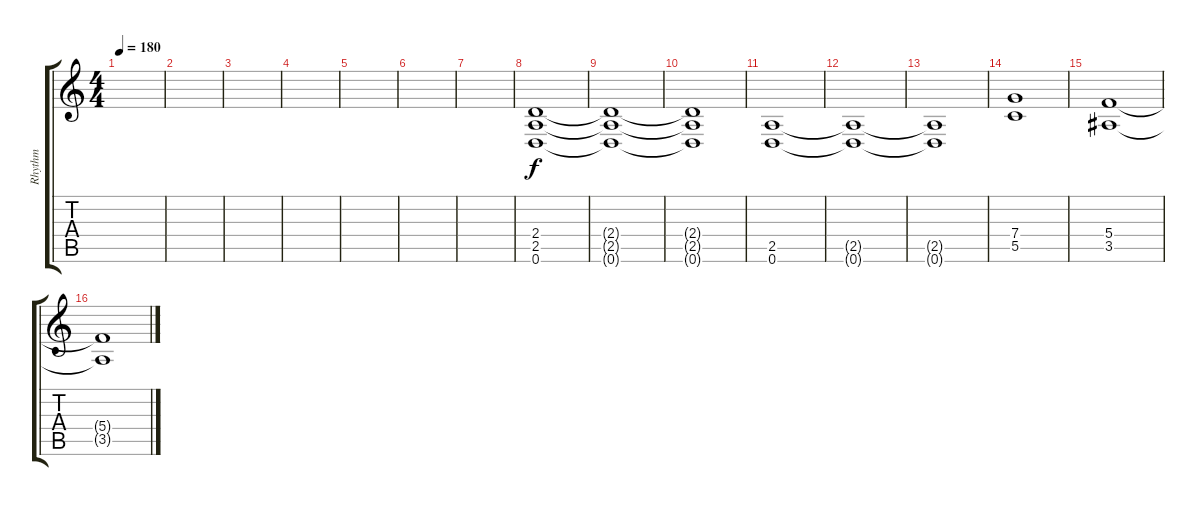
\track ("Rhythm" "Rhythm") {instrument distortionguitar}
\staff {score tabs}
\tuning (D4 A3 F3 C3 G2 D2) {hide}
\ts (4 4)
\tempo 180
\clef g2
\ks c
|
|
|
|
|
|
|
(2.4 2.5 0.6).1{volume 16} |
(2.4{t} 2.5{t} 0.6{t}).1 |
(2.4{t} 2.5{t} 0.6{t}).1 |
(2.5 0.6).1 |
(2.5{t} 0.6{t}).1 |
(2.5{t} 0.6{t}).1 |
(7.4 5.5).1 |
(5.4 3.5).1 |
(5.4{t} 3.5{t}).1
